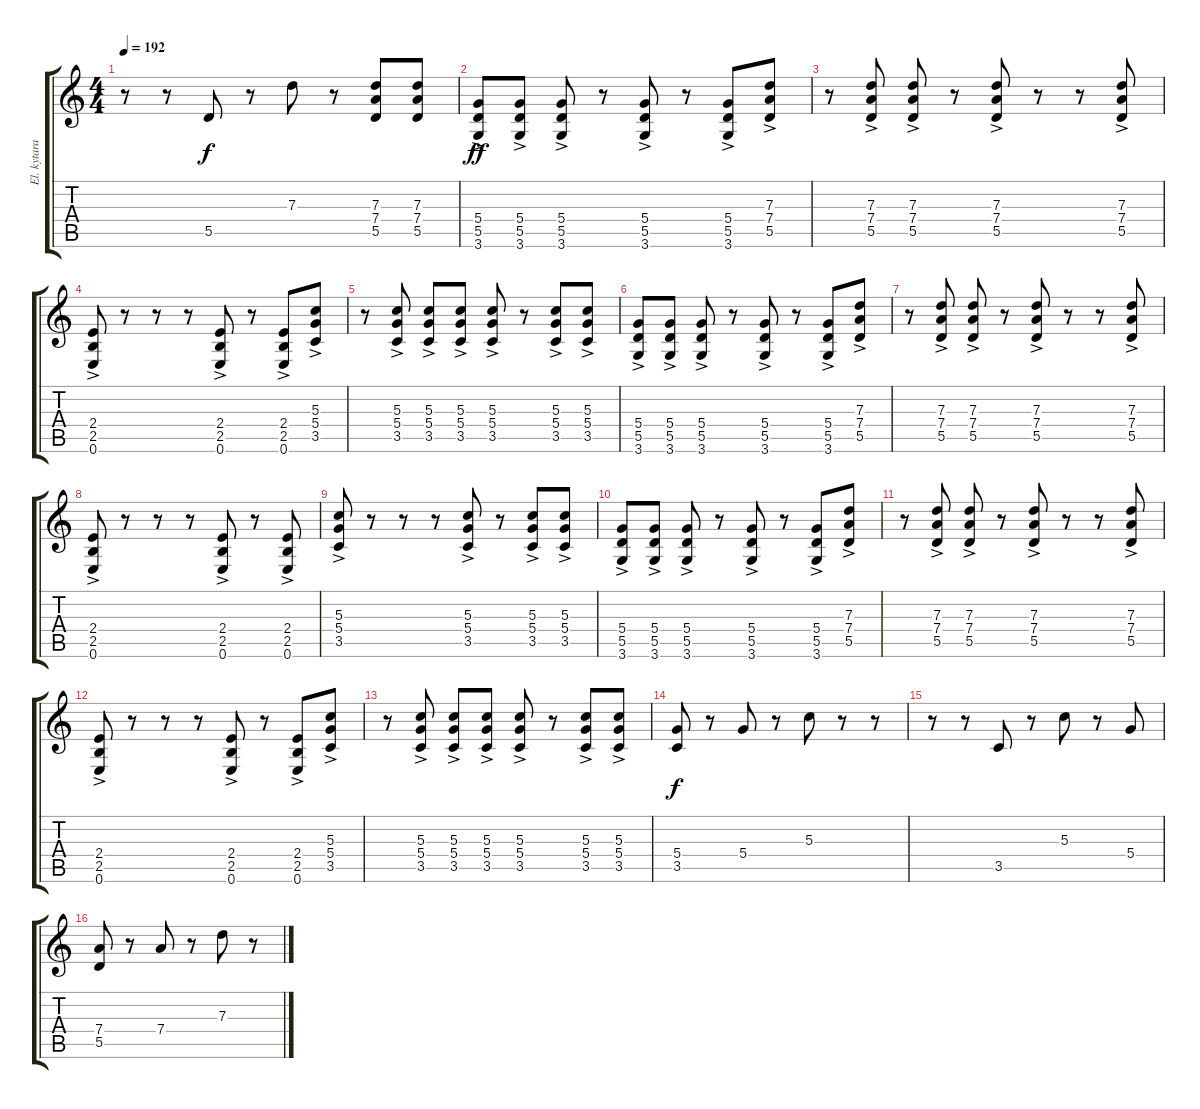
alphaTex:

\track ("El. kytara" "El. kytara") {instrument distortionguitar}
\staff {score tabs}
\tuning (E4 B3 G3 D3 A2 E2) {hide}
\ts (4 4)
\tempo 192
\clef g2
\ks c
r.8{dy f} r.8 5.5.8 r.8 7.3.8 r.8 (7.3 7.4 5.5).8 (7.3 7.4 5.5).8 |
(5.4{ac} 5.5{ac} 3.6{ac}).8{dy ff} (5.4{ac} 5.5{ac} 3.6{ac}).8 (5.4{ac} 5.5{ac} 3.6{ac}).8 r.8 (5.4{ac} 5.5{ac} 3.6{ac}).8 r.8 (5.4{ac} 5.5{ac} 3.6{ac}).8 (7.3{ac} 7.4{ac} 5.5{ac}).8 |
r.8 (7.3{ac} 7.4{ac} 5.5{ac}).8 (7.3{ac} 7.4{ac} 5.5{ac}).8 r.8 (7.3{ac} 7.4{ac} 5.5{ac}).8 r.8 r.8 (7.3{ac} 7.4{ac} 5.5{ac}).8 |
(2.4{ac} 2.5{ac} 0.6{ac}).8 r.8 r.8 r.8 (2.4{ac} 2.5{ac} 0.6{ac}).8 r.8 (2.4{ac} 2.5{ac} 0.6{ac}).8 (5.3{ac} 5.4{ac} 3.5{ac}).8 |
r.8 (5.3{ac} 5.4{ac} 3.5{ac}).8 (5.3{ac} 5.4{ac} 3.5{ac}).8 (5.3{ac} 5.4{ac} 3.5{ac}).8 (5.3{ac} 5.4{ac} 3.5{ac}).8 r.8 (5.3{ac} 5.4{ac} 3.5{ac}).8 (5.3{ac} 5.4{ac} 3.5{ac}).8 |
(5.4{ac} 5.5{ac} 3.6{ac}).8 (5.4{ac} 5.5{ac} 3.6{ac}).8 (5.4{ac} 5.5{ac} 3.6{ac}).8 r.8 (5.4{ac} 5.5{ac} 3.6{ac}).8 r.8 (5.4{ac} 5.5{ac} 3.6{ac}).8 (7.3{ac} 7.4{ac} 5.5{ac}).8 |
r.8 (7.3{ac} 7.4{ac} 5.5{ac}).8 (7.3{ac} 7.4{ac} 5.5{ac}).8 r.8 (7.3{ac} 7.4{ac} 5.5{ac}).8 r.8 r.8 (7.3{ac} 7.4{ac} 5.5{ac}).8 |
(2.4{ac} 2.5{ac} 0.6{ac}).8 r.8 r.8 r.8 (2.4{ac} 2.5{ac} 0.6{ac}).8 r.8 (2.4{ac} 2.5{ac} 0.6{ac}).8 |
(5.3{ac} 5.4{ac} 3.5{ac}).8 r.8 r.8 r.8 (5.3{ac} 5.4{ac} 3.5{ac}).8 r.8 (5.3{ac} 5.4{ac} 3.5{ac}).8 (5.3{ac} 5.4{ac} 3.5{ac}).8 |
(5.4{ac} 5.5{ac} 3.6{ac}).8 (5.4{ac} 5.5{ac} 3.6{ac}).8 (5.4{ac} 5.5{ac} 3.6{ac}).8 r.8 (5.4{ac} 5.5{ac} 3.6{ac}).8 r.8 (5.4{ac} 5.5{ac} 3.6{ac}).8 (7.3{ac} 7.4{ac} 5.5{ac}).8 |
r.8 (7.3{ac} 7.4{ac} 5.5{ac}).8 (7.3{ac} 7.4{ac} 5.5{ac}).8 r.8 (7.3{ac} 7.4{ac} 5.5{ac}).8 r.8 r.8 (7.3{ac} 7.4{ac} 5.5{ac}).8 |
(2.4{ac} 2.5{ac} 0.6{ac}).8 r.8 r.8 r.8 (2.4{ac} 2.5{ac} 0.6{ac}).8 r.8 (2.4{ac} 2.5{ac} 0.6{ac}).8 (5.3{ac} 5.4{ac} 3.5{ac}).8 |
r.8 (5.3{ac} 5.4{ac} 3.5{ac}).8 (5.3{ac} 5.4{ac} 3.5{ac}).8 (5.3{ac} 5.4{ac} 3.5{ac}).8 (5.3{ac} 5.4{ac} 3.5{ac}).8 r.8 (5.3{ac} 5.4{ac} 3.5{ac}).8 (5.3{ac} 5.4{ac} 3.5{ac}).8 |
(5.4 3.5).8{dy f} r.8 5.4.8 r.8 5.3.8 r.8 r.8 |
r.8 r.8 3.5.8 r.8 5.3.8 r.8 5.4.8 |
(7.4 5.5).8 r.8 7.4.8 r.8 7.3.8 r.8
